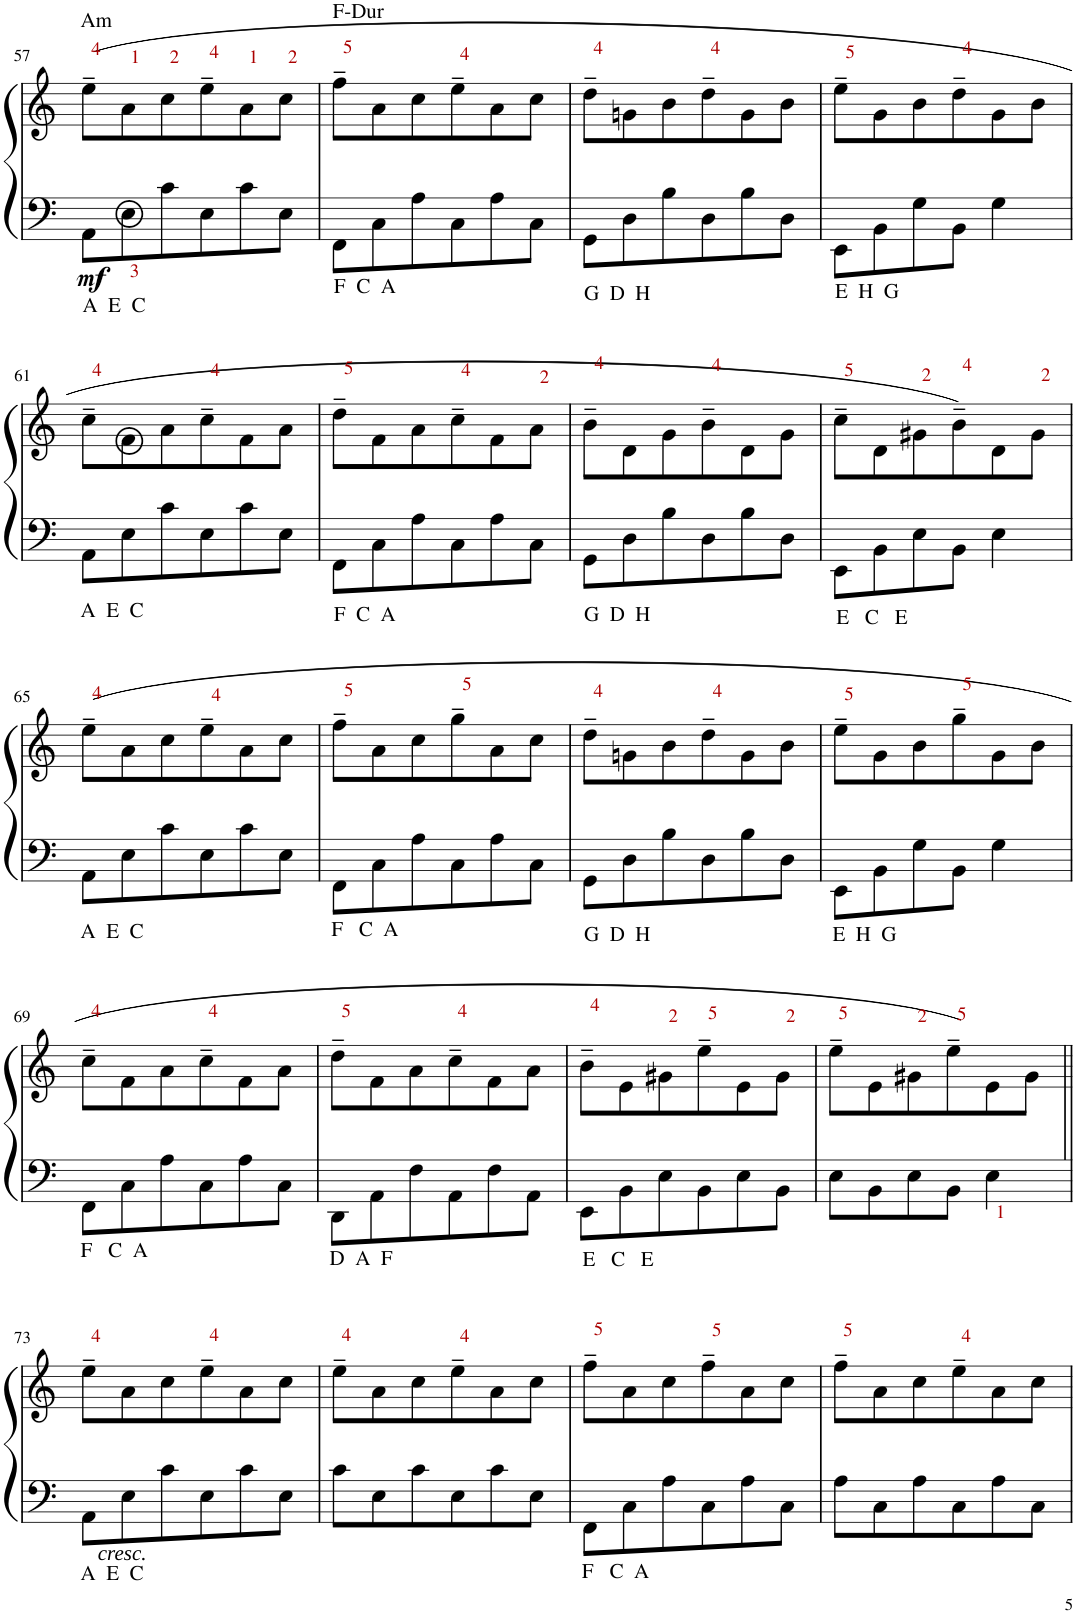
**kern	**kern	**dynam
*part1	*part1	*part1
*staff2	*staff1	*staff1/2
*I"Piano	*	*
*I'Pno	*	*
!!LO:PB:g=z
*clefF4	*clefG2	*
*k[]	*k[]	*
*M3/4	*M3/4	*
=57	=57	=57
!	!LO:TX:a:t=Am	!
!LO:TX:b:t=A  E  C	!	!
!	!	!LO:DY:b=2
8AA\L	(8ee~\L	mf
8E\	8a\	.
8c\	8cc\	.
8E\	8ee~\	.
8c\	8a\	.
8E\J	8cc\J	.
=58	=58	=58
!	!LO:TX:a:t=F-Dur	!
!LO:TX:b:t=F  C  A	!	!
8FF\L	8ff~\L	.
8C\	8a\	.
8A\	8cc\	.
8C\	8ee~\	.
8A\	8a\	.
8C\J	8cc\J	.
=59	=59	=59
!LO:TX:b:t=G  D  H	!	!
8GG\L	8dd~\L	.
8D\	8gn\	.
8B\	8b\	.
8D\	8dd~\	.
8B\	8g\	.
8D\J	8b\J	.
=60	=60	=60
!LO:TX:b:t=E  H  G	!	!
8EE\L	8ee~\L	.
8BB\	8g\	.
8G\	8b\	.
8BB\J	8dd~\	.
4G\	8g\	.
.	8b\J	.
!!LO:LB:g=z
=61	=61	=61
!LO:TX:b:t=A  E  C	!	!
8AA\L	8cc~\L	.
8E\	8f\	.
8c\	8a\	.
8E\	8cc~\	.
8c\	8f\	.
8E\J	8a\J	.
=62	=62	=62
!LO:TX:b:t=F  C  A	!	!
8FF\L	8dd~\L	.
8C\	8f\	.
8A\	8a\	.
8C\	8cc~\	.
8A\	8f\	.
8C\J	8a\J	.
=63	=63	=63
!LO:TX:b:t=G  D  H	!	!
8GG\L	8b~\L	.
8D\	8d\	.
8B\	8g\	.
8D\	8b~\	.
8B\	8d\	.
8D\J	8g\J	.
=64	=64	=64
!LO:TX:b:t=E   C   E	!	!
8EE\L	8cc~\L	.
8BB\	8d\	.
8E\	8g#X\	.
8BB\J	8b~\)	.
4E\	8d\	.
.	8g#\J	.
!!LO:LB:g=z
=65	=65	=65
!LO:TX:b:t=A  E  C	!	!
8AA\L	(8ee~\L	.
8E\	8a\	.
8c\	8cc\	.
8E\	8ee~\	.
8c\	8a\	.
8E\J	8cc\J	.
=66	=66	=66
!LO:TX:b:t=F   C  A	!	!
8FF\L	8ff~\L	.
8C\	8a\	.
8A\	8cc\	.
8C\	8gg~\	.
8A\	8a\	.
8C\J	8cc\J	.
=67	=67	=67
!LO:TX:b:t=G  D  H	!	!
8GG\L	8dd~\L	.
8D\	8gn\	.
8B\	8b\	.
8D\	8dd~\	.
8B\	8g\	.
8D\J	8b\J	.
=68	=68	=68
!LO:TX:b:t=E  H  G	!	!
8EE\L	8ee~\L	.
8BB\	8g\	.
8G\	8b\	.
8BB\J	8gg~\	.
4G\	8g\	.
.	8b\J	.
!!LO:LB:g=z
=69	=69	=69
!LO:TX:b:t=F   C  A	!	!
8FF\L	8cc~\L	.
8C\	8f\	.
8A\	8a\	.
8C\	8cc~\	.
8A\	8f\	.
8C\J	8a\J	.
=70	=70	=70
!LO:TX:b:t=D  A  F	!	!
8DD\L	8dd~\L	.
8AA\	8f\	.
8F\	8a\	.
8AA\	8cc~\	.
8F\	8f\	.
8AA\J	8a\J	.
=71	=71	=71
!LO:TX:b:t=E   C   E	!	!
8EE\L	8b~\L	.
8BB\	8e\	.
8E\	8g#X\	.
8BB\	8ee~\	.
8E\	8e\	.
8BB\J	8g#\J	.
=72	=72	=72
8E\L	8ee~\L	.
8BB\	8e\	.
8E\	8g#X\	.
8BB\J	8ee~\)	.
4E\	8e\	.
.	8g#\J	.
!!LO:LB:g=z
=73||	=73||	=73||
!LO:TX:b:t=A  E  C	!	!
8AA\L	8ee~\L	.
!	!	!LO:DY:b=2
8E\	8a\	other-dynamics
8c\	8cc\	.
8E\	8ee~\	.
8c\	8a\	.
8E\J	8cc\J	.
=74	=74	=74
8c\L	8ee~\L	.
8E\	8a\	.
8c\	8cc\	.
8E\	8ee~\	.
8c\	8a\	.
8E\J	8cc\J	.
=75	=75	=75
!LO:TX:b:t=F   C  A	!	!
8FF\L	8ff~\L	.
8C\	8a\	.
8A\	8cc\	.
8C\	8ff~\	.
8A\	8a\	.
8C\J	8cc\J	.
=76	=76	=76
8A\L	8ff~\L	.
8C\	8a\	.
8A\	8cc\	.
8C\	8ee~\	.
8A\	8a\	.
8C\J	8cc\J	.
=	=	=
*-	*-	*-
